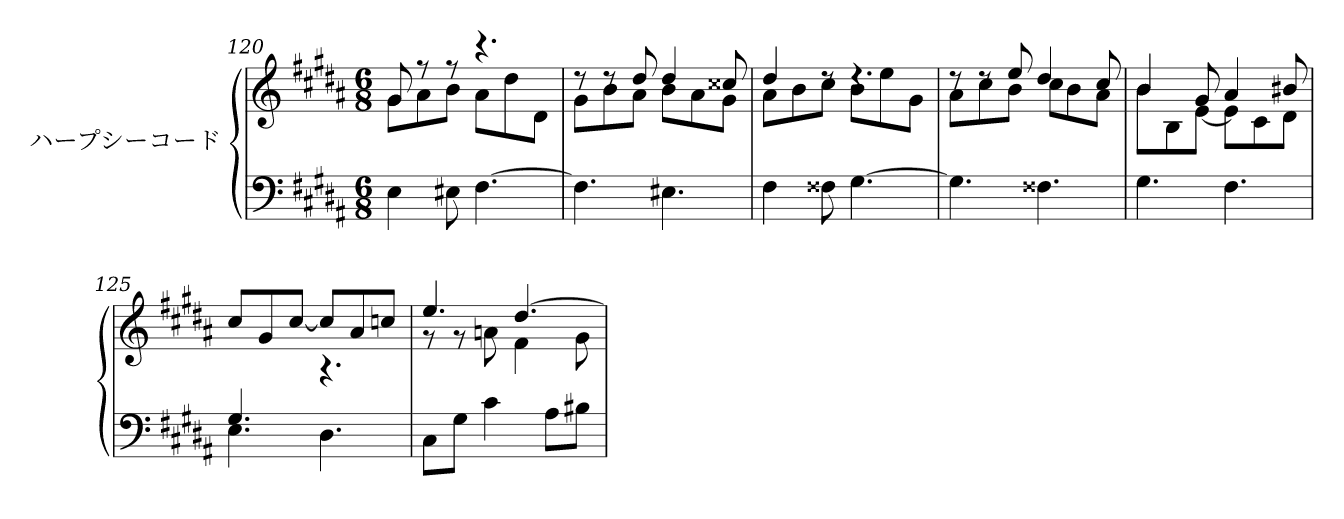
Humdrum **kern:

**kern	**kern
*part1	*part1
*staff2	*staff1
*I"ハープシーコード	*
*clefF4	*clefG2
*k[f#c#g#d#a#]	*k[f#c#g#d#a#]
*M6/8	*M6/8
=120	=120
*	*^
4E\	8g#/	8g#\L
.	8r	8a#\
8E#X\	8r	8b\J
[4.F#\	4.r	8a#\L
.	.	8dd#\
.	.	8d#\J
=121	=121	=121
4.F#\]	8rdd	8g#\L
.	8rdd	8b\
.	8dd#/	8a#\J
4.E#X\	4dd#/	8b\L
.	.	8a#\
.	8cc##X/	8g#\J
=122	=122	=122
4F#\	4dd#/	8a#\L
.	.	8b\
8F##X\	8rdd	8cc#\J
[4.G#\	4.rdd	8b\L
.	.	8ee\
.	.	8g#\J
!!LO:LB:g=z	!!
=123	=123	=123
4.G#\]	8rdd	8a#\L
.	8rdd	8cc#\
.	8ee/	8b\J
4.F##X\	4dd#/	8cc#\L
.	.	8b\
.	8cc#/	8a#\J
=124	=124	=124
4.G#\	4b/	8b\L
.	.	8B\
.	8g#/	[8e\J
4.F#\	4a#/	8e\L]
.	.	8c#\
.	8b#X/	8d#\J
=125	=125	=125
*^	*	*
4.G#/	4.E\	8cc#/L	4.ryy
.	.	8g#/	.
.	.	[8cc#/J	.
4.ryy	4.D#\	8cc#/L]	4.rA
.	.	8a#/	.
.	.	8ccn/J	.
*v	*v	*	*
=126	=126	=126
8C#\L	4.ee/	8rg
8G#\J	.	8rg
4c#\	.	8an\
.	[4.dd#/	4f#\
8A#\L	.	.
8B#X\J	.	8g#\
*	*v	*v
=	=
*-	*-
